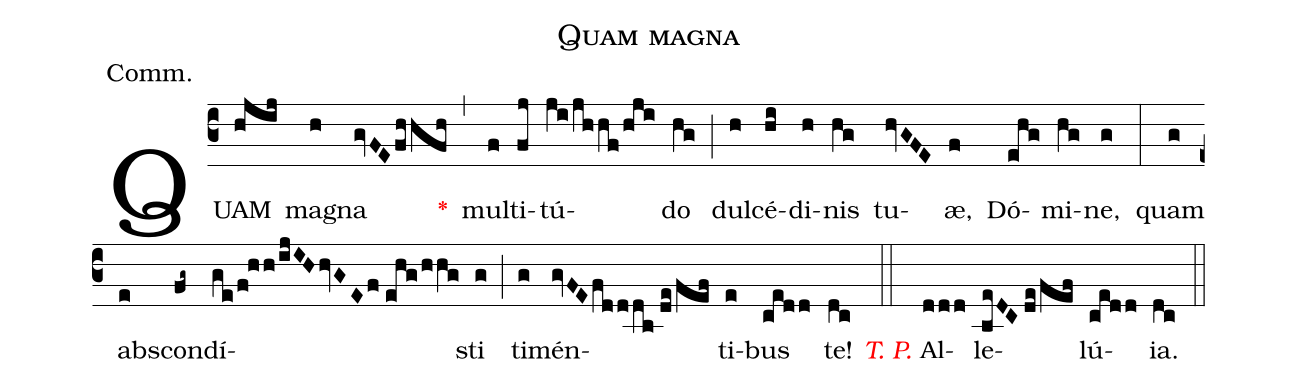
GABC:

name:Quam magna;
annotation:Comm.;
mode:III.;
office-part:Communion;
%%
(c3) QUAM(hjij) ma(h)gna(gvFE/fhhfh) <v>\red{*}</v>(,) mul(f)ti(fj)tú(ji/jhhf/hji)do(hg) (;) dul(h)cé(hi)di(h)nis(hg) tu(hvGFE)æ,(f) Dó(ehg)mi(hg)ne,(g) (:) quam(g) ab(e)scon(fg~)dí(ge/f!hh/ijIH/hvGE/f//ehg/hhg)sti(g) (;) ti(g)mén(gvFE/fdddb//de/fef)ti(e)bus(cedd) te!(dc) (::) <v>\redit{T. P.}</v> Al(ddd)le(beDC//de/fef)lú(cedd)ia.(dc) (::)
